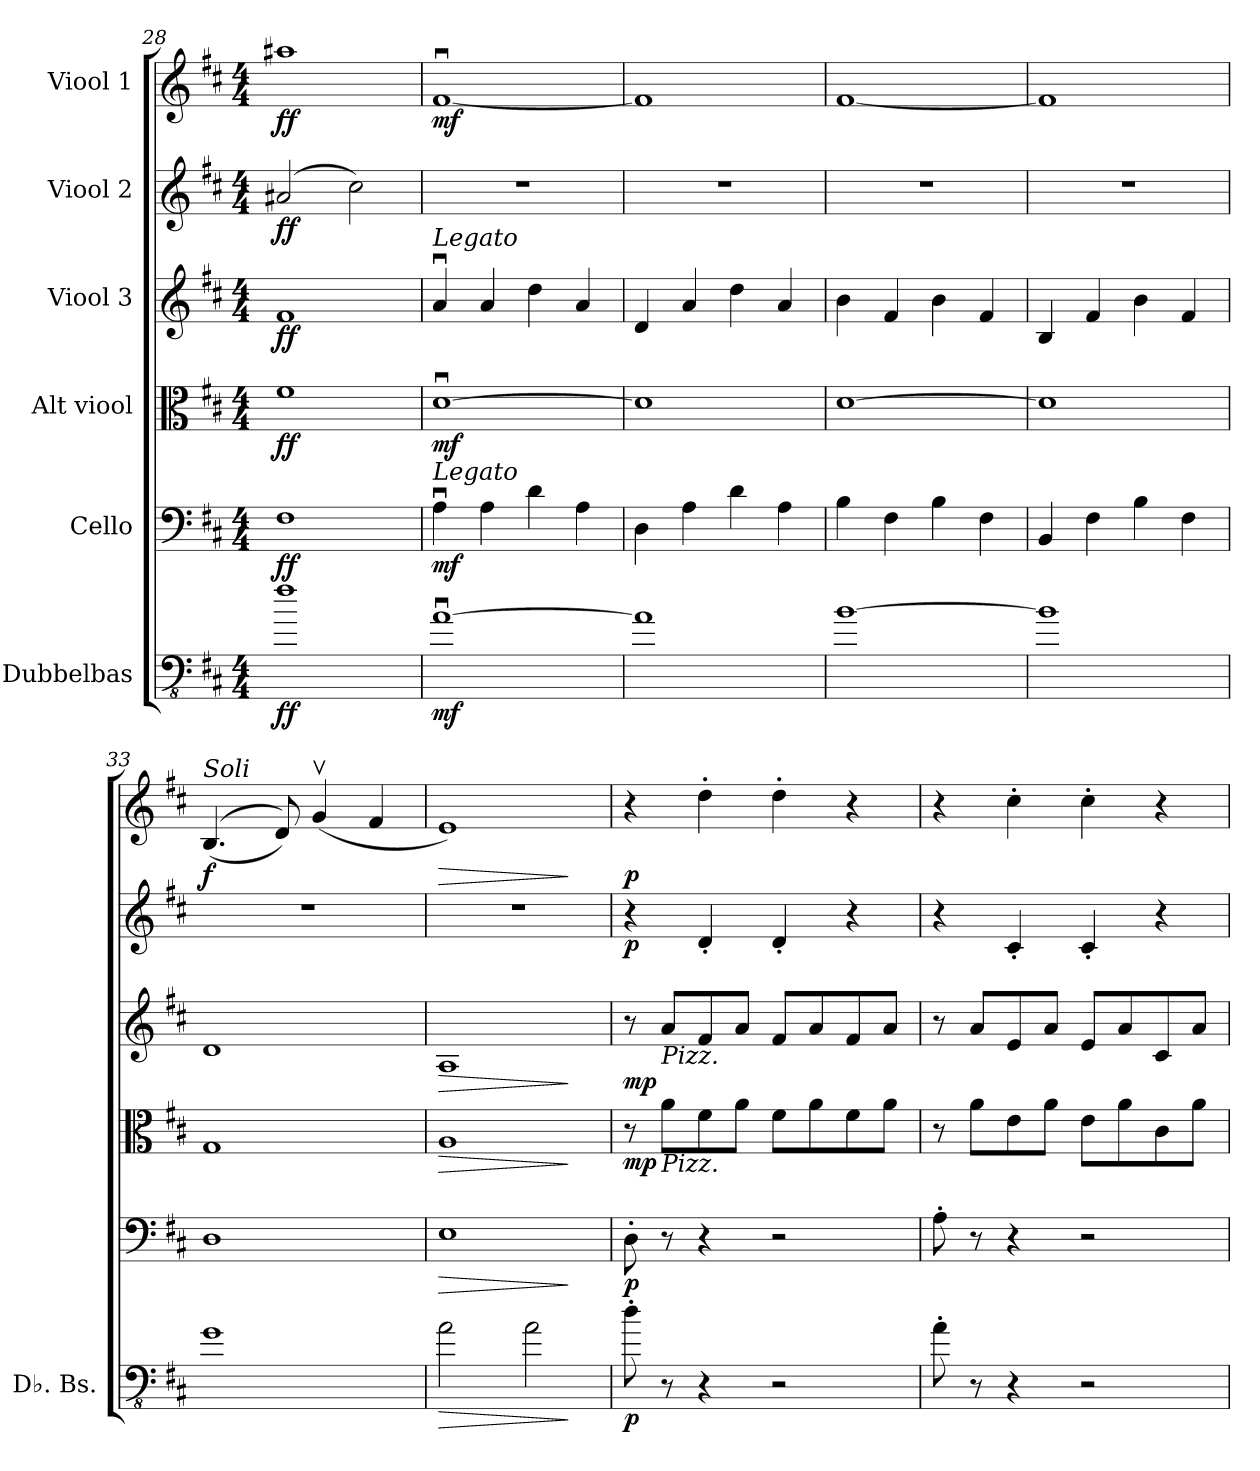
**kern	**dynam	**kern	**dynam	**kern	**dynam	**kern	**dynam	**kern	**dynam	**kern	**dynam
*part6	*part6	*part5	*part5	*part4	*part4	*part3	*part3	*part2	*part2	*part1	*part1
*staff6	*staff6	*staff5	*staff5	*staff4	*staff4	*staff3	*staff3	*staff2	*staff2	*staff1	*staff1
*I"Dubbelbas	*	*I"Cello	*	*I"Alt viool	*	*I"Viool 3	*	*I"Viool 2	*	*I"Viool 1	*
*I'Db. Bs.	*	*	*	*	*	*	*	*	*	*	*
!!LO:PB:g=z
*clefFv4	*	*clefF4	*	*clefC3	*	*clefG2	*	*clefG2	*	*clefG2	*
*ITrd7c12	*	*	*	*	*	*	*	*	*	*	*
*k[f#c#]	*	*k[f#c#]	*	*k[f#c#]	*	*k[f#c#]	*	*k[f#c#]	*	*k[f#c#]	*
*M4/4	*	*M4/4	*	*M4/4	*	*M4/4	*	*M4/4	*	*M4/4	*
=28	=28	=28	=28	=28	=28	=28	=28	=28	=28	=28	=28
!	!LO:DY:b	!	!LO:DY:b	!	!LO:DY:b	!	!LO:DY:b	!	!LO:DY:b	!	!LO:DY:b
1F#	ff	1F#	ff	1f#	ff	1f#	ff	(2a#X/	ff	1aa#X	ff
.	.	.	.	.	.	.	.	2cc#\)	.	.	.
=29	=29	=29	=29	=29	=29	=29	=29	=29	=29	=29	=29
!	!	!	!	!	!	!LO:TX:a:i:t=Legato	!	!	!	!	!
!	!	!LO:TX:a:i:t=Legato	!	!	!	!	!	!	!	!	!
!	!LO:DY:b	!	!LO:DY:b	!	!LO:DY:b	!	!LO:DY:b	!	!	!	!
!	!	!	!	!	!	!	!LO:DY:n=1:b	!	!	!	!LO:DY:b
[1AAu	mf	4Au\	mf	[1du	mf	4au/	mf mf	1r	.	[1f#u	mf
.	.	4A\	.	.	.	4a/	.	.	.	.	.
.	.	4d\	.	.	.	4dd\	.	.	.	.	.
.	.	4A\	.	.	.	4a/	.	.	.	.	.
=30	=30	=30	=30	=30	=30	=30	=30	=30	=30	=30	=30
1AA]	.	4D\	.	1d]	.	4d/	.	1r	.	1f#]	.
.	.	4A\	.	.	.	4a/	.	.	.	.	.
.	.	4d\	.	.	.	4dd\	.	.	.	.	.
.	.	4A\	.	.	.	4a/	.	.	.	.	.
=31	=31	=31	=31	=31	=31	=31	=31	=31	=31	=31	=31
[1BB	.	4B\	.	[1d	.	4b\	.	1r	.	[1f#	.
.	.	4F#\	.	.	.	4f#/	.	.	.	.	.
.	.	4B\	.	.	.	4b\	.	.	.	.	.
.	.	4F#\	.	.	.	4f#/	.	.	.	.	.
=32	=32	=32	=32	=32	=32	=32	=32	=32	=32	=32	=32
1BB]	.	4BB/	.	1d]	.	4B/	.	1r	.	1f#]	.
.	.	4F#\	.	.	.	4f#/	.	.	.	.	.
.	.	4B\	.	.	.	4b\	.	.	.	.	.
.	.	4F#\	.	.	.	4f#/	.	.	.	.	.
=33	=33	=33	=33	=33	=33	=33	=33	=33	=33	=33	=33
!	!	!	!	!	!	!	!	!	!	!LO:TX:a:i:t=Soli	!
!	!	!	!	!	!	!	!	!	!	!	!LO:DY:b
1GG	.	1D	.	1G	.	1d	.	1r	.	((4.B/	f
.	.	.	.	.	.	.	.	.	.	8d/))	.
.	.	.	.	.	.	.	.	.	.	(4gv/	.
.	.	.	.	.	.	.	.	.	.	4f#/	.
=34	=34	=34	=34	=34	=34	=34	=34	=34	=34	=34	=34
!	!LO:HP:b	!	!LO:HP:b	!	!LO:HP:b	!	!LO:HP:b	!	!	!	!LO:HP:b
2AA\	>	1E	>	1A	>	1A	>	1r	.	1e)	>
2AA\	.	.	.	.	.	.	.	.	.	.	.
.	]	.	]	.	]	.	]	.	.	.	]
!!LO:LB:g=z
=35	=35	=35	=35	=35	=35	=35	=35	=35	=35	=35	=35
!	!LO:DY:b	!	!LO:DY:b	!	!LO:DY:b	!	!LO:DY:b	!	!LO:DY:b	!	!LO:DY:b
8D'\	p	8D'\	p	8r	mp	8r	mp	4r	p	4r	p
!	!	!	!	!	!	!LO:TX:b:i:t=Pizz.	!	!	!	!	!
!	!	!	!	!LO:TX:b:i:t=Pizz.	!	!	!	!	!	!	!
8r	.	8r	.	8a\L	.	8a/L	.	.	.	.	.
4r	.	4r	.	8f#\	.	8f#/	.	4d'/	.	4dd'\	.
.	.	.	.	8a\J	.	8a/J	.	.	.	.	.
2r	.	2r	.	8f#\L	.	8f#/L	.	4d'/	.	4dd'\	.
.	.	.	.	8a\	.	8a/	.	.	.	.	.
.	.	.	.	8f#\	.	8f#/	.	4r	.	4r	.
.	.	.	.	8a\J	.	8a/J	.	.	.	.	.
=36	=36	=36	=36	=36	=36	=36	=36	=36	=36	=36	=36
8AA'\	.	8A'\	.	8r	.	8r	.	4r	.	4r	.
8r	.	8r	.	8a\L	.	8a/L	.	.	.	.	.
4r	.	4r	.	8e\	.	8e/	.	4c#'/	.	4cc#'\	.
.	.	.	.	8a\J	.	8a/J	.	.	.	.	.
2r	.	2r	.	8e\L	.	8e/L	.	4c#'/	.	4cc#'\	.
.	.	.	.	8a\	.	8a/	.	.	.	.	.
.	.	.	.	8c#\	.	8c#/	.	4r	.	4r	.
.	.	.	.	8a\J	.	8a/J	.	.	.	.	.
=	=	=	=	=	=	=	=	=	=	=	=
*-	*-	*-	*-	*-	*-	*-	*-	*-	*-	*-	*-
